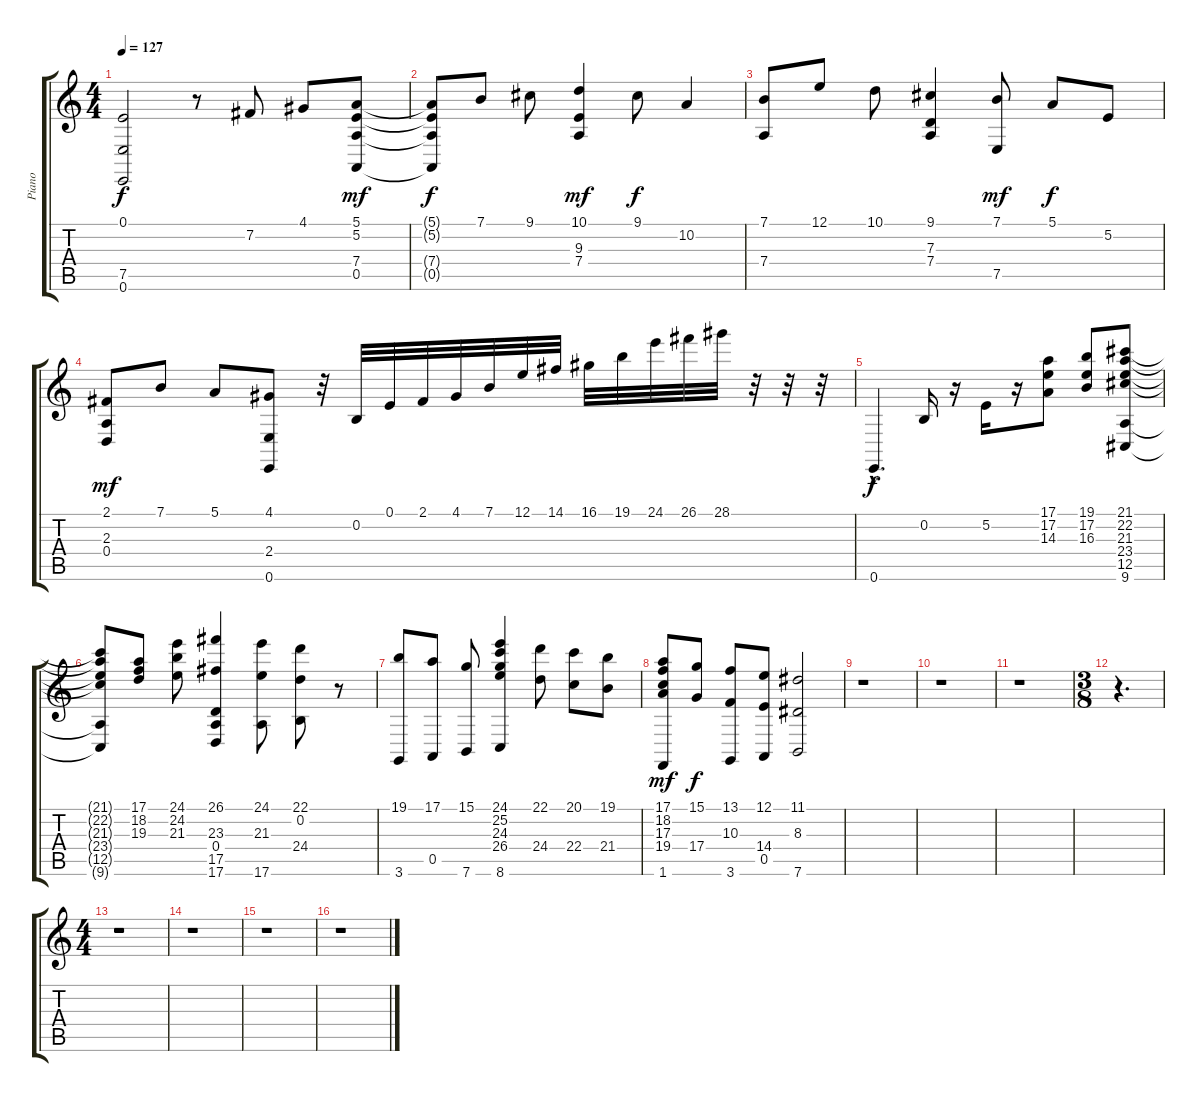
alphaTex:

\track ("Piano" "Piano") {instrument acousticgrandpiano}
\staff {score tabs}
\tuning (E4 B3 G3 D3 A2 E2) {hide}
\ts (4 4)
\tempo 127
\clef g2
\ks c
(0.1 7.5 0.6).2{dy f} r.8 7.2.8 4.1.8 (5.1 5.2 7.4 0.5).8{dy mf} |
(5.1{t} 5.2{t} 7.4{t} 0.5{t}).8{dy f} 7.1.8 9.1.8 (10.1 9.3 7.4).4{dy mf} 9.1.8{dy f} 10.2.4 |
(7.1 7.4).8 12.1.8 10.1.8 (9.1 7.3 7.4).4 (7.1 7.5).8{dy mf} 5.1.8{dy f} 5.2.8 |
(2.1 2.3 0.4).8{dy mf} 7.1.8 5.1.8 (4.1 2.4 0.6).8 r.32 0.2.32 0.1.32 2.1.32 4.1.32 7.1.32 12.1.32 14.1.32 16.1.32 19.1.32 24.1.32 26.1.32 28.1.32 r.32 r.32 r.32 |
0.6{hac}.4{d dy f} 0.2.16 r.16 5.2.16 r.16 (17.1 17.2 14.3).8 (19.1 17.2 16.3).8 (21.1 22.2 21.3 23.4 12.5 9.6).8 |
(21.1{t} 22.2{t} 21.3{t} 23.4{t} 12.5{t} 9.6{t}).8 (17.1 18.2 19.3).8 (24.1 24.2 21.3).8 (26.1 23.3 0.4 17.5 17.6).4 (24.1 21.3 17.6).8 (22.1 0.2 24.4).8 r.8 |
(19.1 3.6).8 (17.1 0.5).8 (15.1 7.6).8 (24.1 25.2 24.3 26.4 8.6).4 (22.1 24.4).8 (20.1 22.4).8 (19.1 21.4).8 |
(17.1 18.2 17.3 19.4 1.6).8{dy mf} (15.1 17.4).8{dy f} (13.1 10.3 3.6).8 (12.1 14.4 0.5).8 (11.1 8.3 7.6).2 |
r.1 |
r.1 |
r.1 |
\ts (3 8)
r.4{d} |
\ts (4 4)
r.1 |
r.1 |
r.1 |
r.1
